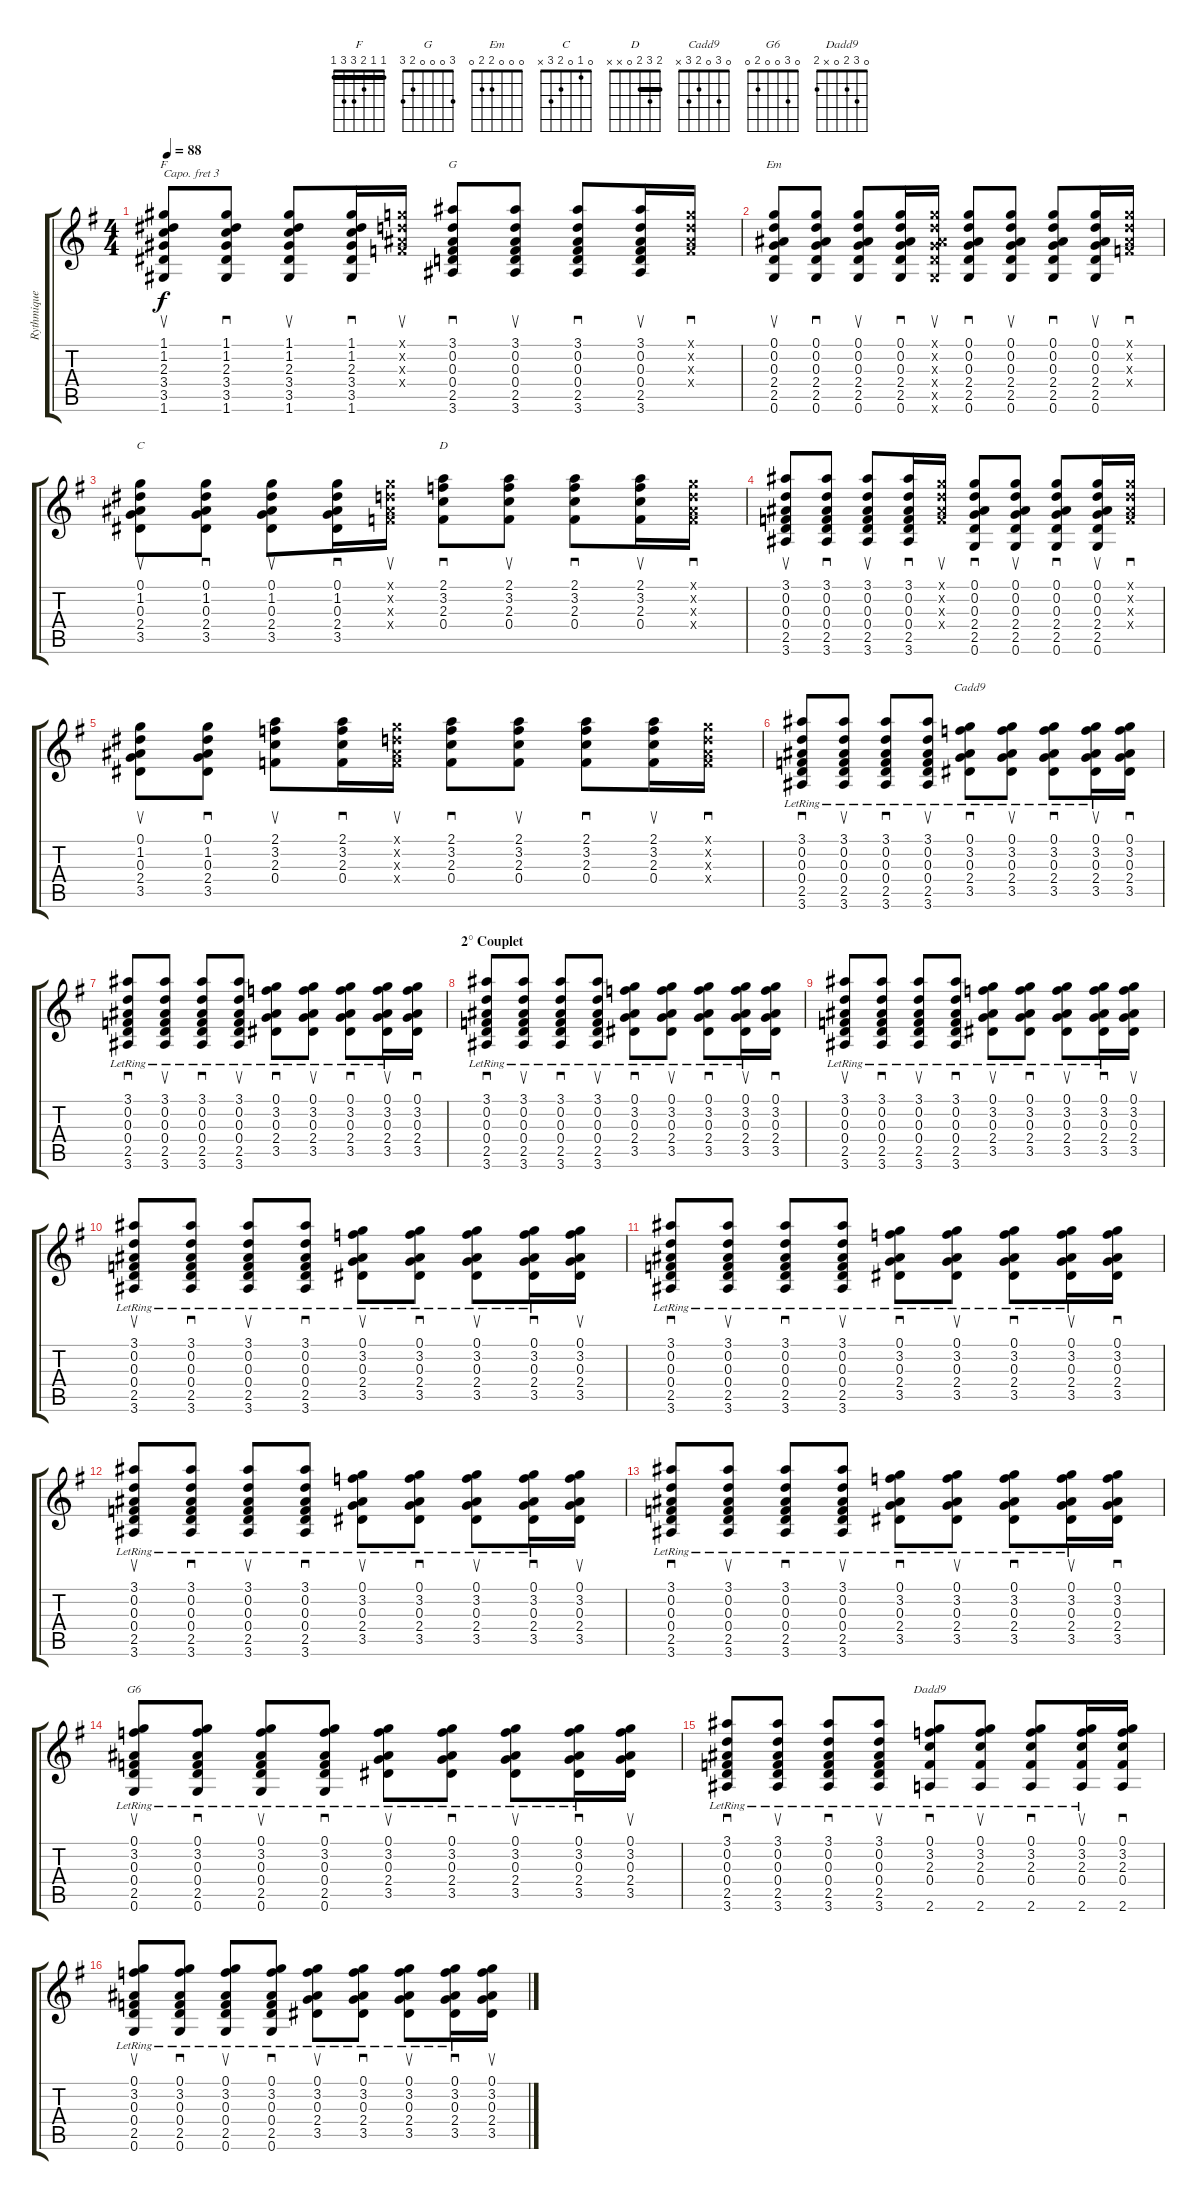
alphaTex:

\track ("Rythmique" "Rythmique") {instrument acousticguitarnylon}
\staff {score tabs}
\capo 3
\tuning (E4 B3 G3 D3 A2 E2) {hide}
\chord ("F" 1 1 2 3 3 1) {barre 1}
\chord ("G" 3 0 0 0 2 3)
\chord ("Em" 0 0 0 2 2 0)
\chord ("C" 0 1 0 2 3 x)
\chord ("D" 2 3 2 0 x x) {barre 2}
\chord ("Cadd9" 0 3 0 2 3 x)
\chord ("G6" 0 3 0 0 2 0)
\chord ("Dadd9" 0 3 2 0 x 2)
\ts (4 4)
\tempo 88
\clef g2
\ks g
(1.1 1.2 2.3 3.4 3.5 1.6).8{su ch "F" dy f} (1.1 1.2 2.3 3.4 3.5 1.6).8{sd} (1.1 1.2 2.3 3.4 3.5 1.6).8{su} (1.1 1.2 2.3 3.4 3.5 1.6).16{sd} (0.1{x} 0.2{x} 0.3{x} 0.4{x}).16{su} (3.1 0.2 0.3 0.4 2.5 3.6).8{sd ch "G"} (3.1 0.2 0.3 0.4 2.5 3.6).8{su} (3.1 0.2 0.3 0.4 2.5 3.6).8{sd} (3.1 0.2 0.3 0.4 2.5 3.6).16{su} (0.1{x} 0.2{x} 0.3{x} 0.4{x}).16{sd} |
(0.1 0.2 0.3 2.4 2.5 0.6).8{su ch "Em"} (0.1 0.2 0.3 2.4 2.5 0.6).8{sd} (0.1 0.2 0.3 2.4 2.5 0.6).8{su} (0.1 0.2 0.3 2.4 2.5 0.6).16{sd} (0.1{x} 0.2{x} 0.3{x} 2.4{x} 2.5{x} 0.6{x}).16{su} (0.1 0.2 0.3 2.4 2.5 0.6).8{sd} (0.1 0.2 0.3 2.4 2.5 0.6).8{su} (0.1 0.2 0.3 2.4 2.5 0.6).8{sd} (0.1 0.2 0.3 2.4 2.5 0.6).16{su} (0.1{x} 0.2{x} 0.3{x} 0.4{x}).16{sd} |
(0.1 1.2 0.3 2.4 3.5).8{su ch "C"} (0.1 1.2 0.3 2.4 3.5).8{sd} (0.1 1.2 0.3 2.4 3.5).8{su} (0.1 1.2 0.3 2.4 3.5).16{sd} (0.1{x} 0.2{x} 0.3{x} 0.4{x}).16{su} (2.1 3.2 2.3 0.4).8{sd ch "D"} (2.1 3.2 2.3 0.4).8{su} (2.1 3.2 2.3 0.4).8{sd} (2.1 3.2 2.3 0.4).16{su} (0.1{x} 0.2{x} 0.3{x} 0.4{x}).16{sd} |
(3.1 0.2 0.3 0.4 2.5 3.6).8{su} (3.1 0.2 0.3 0.4 2.5 3.6).8{sd} (3.1 0.2 0.3 0.4 2.5 3.6).8{su} (3.1 0.2 0.3 0.4 2.5 3.6).16{sd} (0.1{x} 0.2{x} 0.3{x} 0.4{x}).16{su} (0.1 0.2 0.3 2.4 2.5 0.6).8{sd} (0.1 0.2 0.3 2.4 2.5 0.6).8{su} (0.1 0.2 0.3 2.4 2.5 0.6).8{sd} (0.1 0.2 0.3 2.4 2.5 0.6).16{su} (0.1{x} 0.2{x} 0.3{x} 0.4{x}).16{sd} |
(0.1 1.2 0.3 2.4 3.5).8{su} (0.1 1.2 0.3 2.4 3.5).8{sd} (2.1 3.2 2.3 0.4).8{su} (2.1 3.2 2.3 0.4).16{sd} (0.1{x} 0.2{x} 0.3{x} 0.4{x}).16{su} (2.1 3.2 2.3 0.4).8{sd} (2.1 3.2 2.3 0.4).8{su} (2.1 3.2 2.3 0.4).8{sd} (2.1 3.2 2.3 0.4).16{su} (0.1{x} 0.2{x} 0.3{x} 0.4{x}).16{sd} |
(3.1{lr} 0.2{lr} 0.3 0.4{lr} 2.5{lr} 3.6).8{sd} (3.1{lr} 0.2{lr} 0.3 0.4{lr} 2.5{lr} 3.6{lr}).8{su} (3.1{lr} 0.2{lr} 0.3 0.4{lr} 2.5{lr} 3.6{lr}).8{sd} (3.1{lr} 0.2{lr} 0.3 0.4{lr} 2.5{lr} 3.6{lr}).8{su} (0.1{lr} 3.2{lr} 0.3 2.4{lr} 3.5{lr}).8{sd ch "Cadd9"} (0.1{lr} 3.2{lr} 0.3 2.4{lr} 3.5{lr}).8{su} (0.1{lr} 3.2{lr} 0.3 2.4{lr} 3.5{lr}).8{sd} (0.1{lr} 3.2 0.3 2.4{lr} 3.5{lr}).16{su} (0.1 3.2 0.3 2.4 3.5).16{sd} |
(3.1{lr} 0.2{lr} 0.3 0.4{lr} 2.5{lr} 3.6).8{sd} (3.1{lr} 0.2{lr} 0.3 0.4{lr} 2.5{lr} 3.6{lr}).8{su} (3.1{lr} 0.2{lr} 0.3 0.4{lr} 2.5{lr} 3.6{lr}).8{sd} (3.1{lr} 0.2{lr} 0.3 0.4{lr} 2.5{lr} 3.6{lr}).8{su} (0.1{lr} 3.2{lr} 0.3 2.4{lr} 3.5{lr}).8{sd} (0.1{lr} 3.2{lr} 0.3 2.4{lr} 3.5{lr}).8{su} (0.1{lr} 3.2{lr} 0.3 2.4{lr} 3.5{lr}).8{sd} (0.1{lr} 3.2 0.3 2.4{lr} 3.5{lr}).16{su} (0.1 3.2 0.3 2.4 3.5).16{sd} |
\section ("" "2° Couplet")
(3.1{lr} 0.2{lr} 0.3 0.4{lr} 2.5{lr} 3.6).8{sd} (3.1{lr} 0.2{lr} 0.3 0.4{lr} 2.5{lr} 3.6{lr}).8{su} (3.1{lr} 0.2{lr} 0.3 0.4{lr} 2.5{lr} 3.6{lr}).8{sd} (3.1{lr} 0.2{lr} 0.3 0.4{lr} 2.5{lr} 3.6{lr}).8{su} (0.1{lr} 3.2{lr} 0.3 2.4{lr} 3.5{lr}).8{sd} (0.1{lr} 3.2{lr} 0.3 2.4{lr} 3.5{lr}).8{su} (0.1{lr} 3.2{lr} 0.3 2.4{lr} 3.5{lr}).8{sd} (0.1{lr} 3.2 0.3 2.4{lr} 3.5{lr}).16{su} (0.1 3.2 0.3 2.4 3.5).16{sd} |
(3.1{lr} 0.2{lr} 0.3 0.4{lr} 2.5{lr} 3.6{lr}).8{su} (3.1{lr} 0.2{lr} 0.3 0.4{lr} 2.5{lr} 3.6{lr}).8{sd} (3.1{lr} 0.2{lr} 0.3 0.4{lr} 2.5{lr} 3.6{lr}).8{su} (3.1{lr} 0.2{lr} 0.3 0.4{lr} 2.5{lr} 3.6{lr}).8{sd} (0.1{lr} 3.2{lr} 0.3 2.4{lr} 3.5{lr}).8{su} (0.1{lr} 3.2{lr} 0.3 2.4{lr} 3.5{lr}).8{sd} (0.1{lr} 3.2{lr} 0.3 2.4{lr} 3.5{lr}).8{su} (0.1{lr} 3.2 0.3 2.4{lr} 3.5{lr}).16{sd} (0.1 3.2 0.3 2.4 3.5).16{su} |
(3.1{lr} 0.2{lr} 0.3 0.4{lr} 2.5{lr} 3.6{lr}).8{su} (3.1{lr} 0.2{lr} 0.3 0.4{lr} 2.5{lr} 3.6{lr}).8{sd} (3.1{lr} 0.2{lr} 0.3 0.4{lr} 2.5{lr} 3.6{lr}).8{su} (3.1{lr} 0.2{lr} 0.3 0.4{lr} 2.5{lr} 3.6{lr}).8{sd} (0.1{lr} 3.2{lr} 0.3 2.4{lr} 3.5{lr}).8{su} (0.1{lr} 3.2{lr} 0.3 2.4{lr} 3.5{lr}).8{sd} (0.1{lr} 3.2{lr} 0.3 2.4{lr} 3.5{lr}).8{su} (0.1{lr} 3.2 0.3 2.4{lr} 3.5{lr}).16{sd} (0.1 3.2 0.3 2.4 3.5).16{su} |
(3.1{lr} 0.2{lr} 0.3 0.4{lr} 2.5{lr} 3.6{lr}).8{sd} (3.1{lr} 0.2{lr} 0.3 0.4{lr} 2.5{lr} 3.6{lr}).8{su} (3.1{lr} 0.2{lr} 0.3 0.4{lr} 2.5{lr} 3.6{lr}).8{sd} (3.1{lr} 0.2{lr} 0.3 0.4{lr} 2.5{lr} 3.6{lr}).8{su} (0.1{lr} 3.2{lr} 0.3 2.4{lr} 3.5{lr}).8{sd} (0.1{lr} 3.2{lr} 0.3 2.4{lr} 3.5{lr}).8{su} (0.1{lr} 3.2{lr} 0.3 2.4{lr} 3.5{lr}).8{sd} (0.1{lr} 3.2 0.3 2.4{lr} 3.5{lr}).16{su} (0.1 3.2 0.3 2.4 3.5).16{sd} |
(3.1{lr} 0.2{lr} 0.3 0.4{lr} 2.5{lr} 3.6{lr}).8{su} (3.1{lr} 0.2{lr} 0.3 0.4{lr} 2.5{lr} 3.6{lr}).8{sd} (3.1{lr} 0.2{lr} 0.3 0.4{lr} 2.5{lr} 3.6{lr}).8{su} (3.1{lr} 0.2{lr} 0.3 0.4{lr} 2.5{lr} 3.6{lr}).8{sd} (0.1{lr} 3.2{lr} 0.3 2.4{lr} 3.5{lr}).8{su} (0.1{lr} 3.2{lr} 0.3 2.4{lr} 3.5{lr}).8{sd} (0.1{lr} 3.2{lr} 0.3 2.4{lr} 3.5{lr}).8{su} (0.1{lr} 3.2 0.3 2.4{lr} 3.5{lr}).16{sd} (0.1 3.2 0.3 2.4 3.5).16{su} |
(3.1{lr} 0.2{lr} 0.3 0.4{lr} 2.5{lr} 3.6{lr}).8{sd} (3.1{lr} 0.2{lr} 0.3 0.4{lr} 2.5{lr} 3.6{lr}).8{su} (3.1{lr} 0.2{lr} 0.3 0.4{lr} 2.5{lr} 3.6{lr}).8{sd} (3.1{lr} 0.2{lr} 0.3 0.4{lr} 2.5{lr} 3.6{lr}).8{su} (0.1{lr} 3.2{lr} 0.3 2.4{lr} 3.5{lr}).8{sd} (0.1{lr} 3.2{lr} 0.3 2.4{lr} 3.5{lr}).8{su} (0.1{lr} 3.2{lr} 0.3 2.4{lr} 3.5{lr}).8{sd} (0.1{lr} 3.2 0.3 2.4{lr} 3.5{lr}).16{su} (0.1 3.2 0.3 2.4 3.5).16{sd} |
(0.1{lr} 3.2{lr} 0.3 0.4{lr} 2.5{lr} 0.6{lr}).8{su ch "G6"} (0.1{lr} 3.2{lr} 0.3 0.4{lr} 2.5{lr} 0.6{lr}).8{sd} (0.1{lr} 3.2{lr} 0.3 0.4{lr} 2.5{lr} 0.6{lr}).8{su} (0.1{lr} 3.2{lr} 0.3 0.4{lr} 2.5{lr} 0.6{lr}).8{sd} (0.1{lr} 3.2{lr} 0.3 2.4{lr} 3.5{lr}).8{su} (0.1{lr} 3.2{lr} 0.3 2.4{lr} 3.5{lr}).8{sd} (0.1{lr} 3.2{lr} 0.3 2.4{lr} 3.5{lr}).8{su} (0.1{lr} 3.2 0.3 2.4{lr} 3.5{lr}).16{sd} (0.1 3.2 0.3 2.4 3.5).16{su} |
(3.1{lr} 0.2{lr} 0.3 0.4{lr} 2.5{lr} 3.6{lr}).8{sd} (3.1{lr} 0.2{lr} 0.3 0.4{lr} 2.5{lr} 3.6{lr}).8{su} (3.1{lr} 0.2{lr} 0.3 0.4{lr} 2.5{lr} 3.6{lr}).8{sd} (3.1{lr} 0.2{lr} 0.3 0.4{lr} 2.5{lr} 3.6{lr}).8{su} (0.1 3.2{lr} 2.3 0.4{lr} 2.6).8{sd ch "Dadd9"} (0.1 3.2{lr} 2.3 0.4{lr} 2.6).8{su} (0.1 3.2{lr} 2.3 0.4{lr} 2.6).8{sd} (0.1 3.2 2.3 0.4{lr} 2.6).16{su} (0.1 3.2 2.3 0.4 2.6).16{sd} |
(0.1{lr} 3.2{lr} 0.3 0.4{lr} 2.5{lr} 0.6{lr}).8{su} (0.1{lr} 3.2{lr} 0.3 0.4{lr} 2.5{lr} 0.6{lr}).8{sd} (0.1{lr} 3.2{lr} 0.3 0.4{lr} 2.5{lr} 0.6{lr}).8{su} (0.1{lr} 3.2{lr} 0.3 0.4{lr} 2.5{lr} 0.6{lr}).8{sd} (0.1{lr} 3.2{lr} 0.3 2.4{lr} 3.5{lr}).8{su} (0.1{lr} 3.2{lr} 0.3 2.4{lr} 3.5{lr}).8{sd} (0.1{lr} 3.2{lr} 0.3 2.4{lr} 3.5{lr}).8{su} (0.1{lr} 3.2 0.3 2.4{lr} 3.5{lr}).16{sd} (0.1 3.2 0.3 2.4 3.5).16{su}
